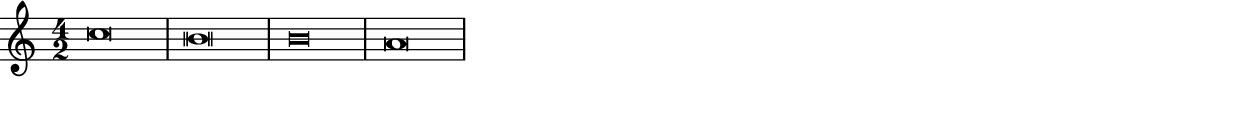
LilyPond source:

%% Generated by lilypond-book.py
%% Options: [exampleindent=10.16\mm,indent=0\mm,line-width=160\mm]
\include "lilypond-book-preamble.ly"


% ****************************************************************
% Start cut-&-pastable-section
% ****************************************************************



\paper {
  indent = 0\mm
  line-width = 160\mm
  % offset the left padding, also add 1mm as lilypond creates cropped
  % images with a little space on the right
  line-width = #(- line-width (* mm  3.000000) (* mm 1))
}

\layout {
  
}





% ****************************************************************
% ly snippet:
% ****************************************************************
\sourcefilename "alternative-breve-notes.ly"
\sourcefileline 0
%% DO NOT EDIT this file manually; it is automatically
%% generated from LSR http://lsr.dsi.unimi.it
%% Make any changes in LSR itself, or in Documentation/snippets/new/ ,
%% and then run scripts/auxiliar/makelsr.py
%%
%% This file is in the public domain.
\version "2.17.6"

\header {
%% Translation of GIT committish: 56145dfed8f19bb34459d5b40cab388776d2ec49
  texidoces = "
Las figuras de breve también están disponibles con dos líneas
verticales a los lados de la cabeza en lugar de una sola línea y la
forma en estilo barroco.

"
  doctitlees = "Formas alternativas de la figura breve"

%% Translation of GIT committish: 5db593aa3737cf8c60f9c4c4fcbe317c2d832766
  texidocit = "
Le note brevi sono disponibili anche con due linee verticali su ciascun
lato della testa invece di una sola e in stile barocco.

"
  doctitleit = "Note brevi alternative"

%% Translation of GIT committish: 64d521c30b929ac9be37823df577b8f02c8cf0ee
  texidocfr = "
Voici comment obtenir une brève -- aussi appelée note carée --
flanquée de deux barres verticales, au lieu d'une comme habituellement.

"
  doctitlefr = "Brève alternative, avec deux barres verticales"

  lsrtags = "expressive-marks, rhythms"

  texidoc = "
Breve notes are also available with two vertical lines on each side of
the notehead instead of one line and in baroque style.

"
  doctitle = "Alternative breve notes"
} % begin verbatim

\relative c'' {
  \time 4/2
  c\breve |
  \override Staff.NoteHead.style = #'altdefault
  b\breve
  \override Staff.NoteHead.style = #'baroque
  b\breve
  \revert Staff.NoteHead.style
  a\breve
}



% ****************************************************************
% end ly snippet
% ****************************************************************
